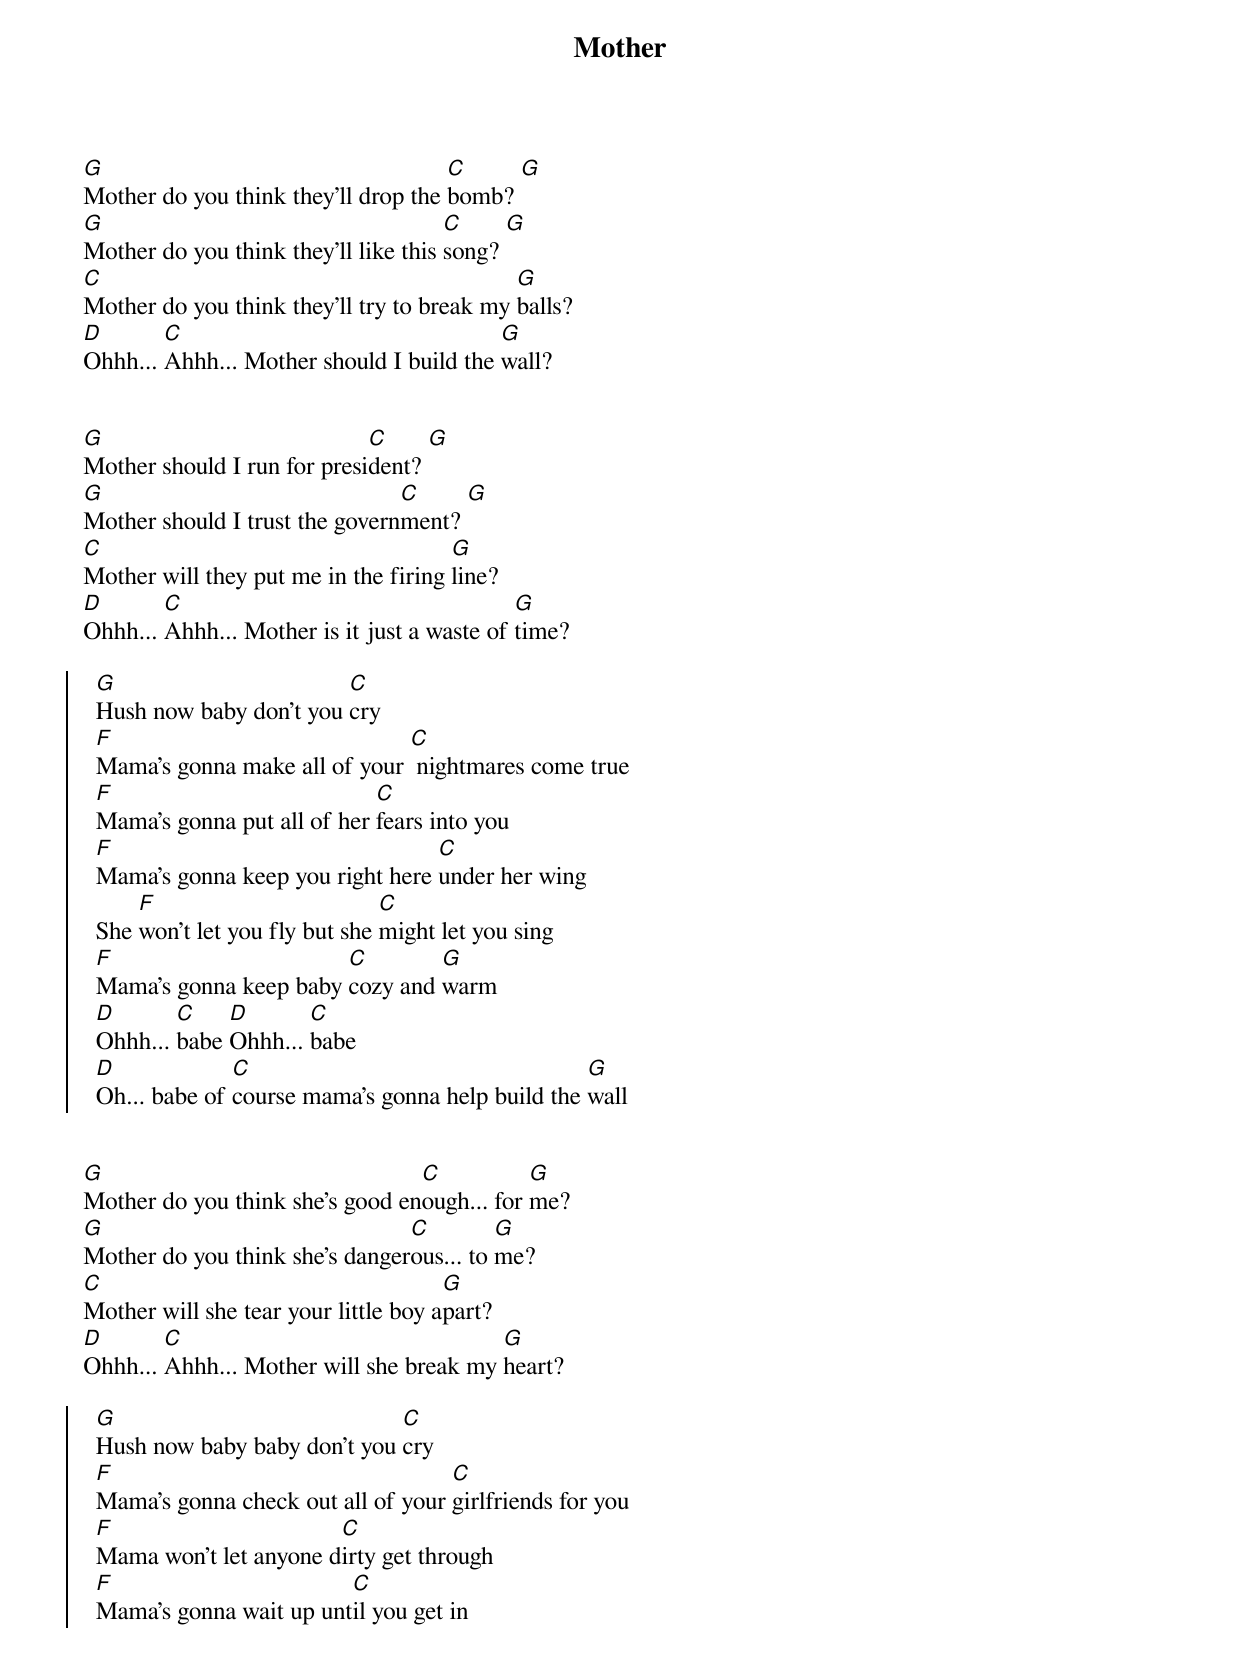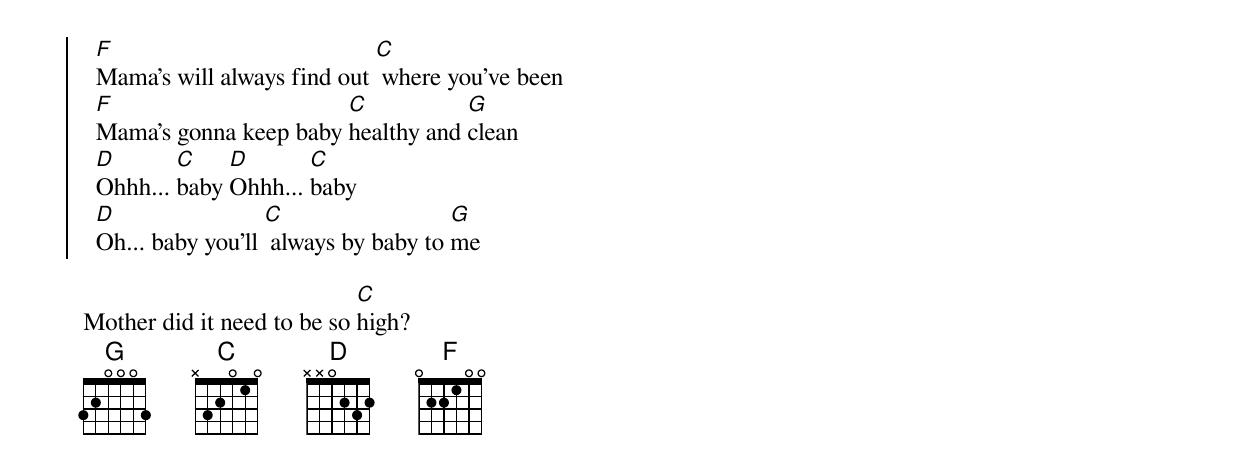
{title: Mother}
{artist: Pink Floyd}
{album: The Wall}
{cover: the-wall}
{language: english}
{columns: 1}
{define: G frets 3 2 0 0 0 3}
{define: C frets X 3 2 0 1 0}
{define: D frets X X 0 2 3 2}
{define: F base-fret 1 frets 0 2 2 1 0 0}


[G]Mother do you think they'll drop the [C]bomb? [G]
[G]Mother do you think they'll like this [C]song? [G]
[C]Mother do you think they'll try to break my [G]balls?
[D]Ohhh... [C]Ahhh... Mother should I build the [G]wall?


[G]Mother should I run for presi[C]dent? [G]
[G]Mother should I trust the govern[C]ment? [G]
[C]Mother will they put me in the firing [G]line?
[D]Ohhh... [C]Ahhh... Mother is it just a waste of [G]time?

{start_of_chorus}
  [G]Hush now baby don't you [C]cry
  [F]Mama's gonna make all of your [C] nightmares come true
  [F]Mama's gonna put all of her [C]fears into you
  [F]Mama's gonna keep you right here [C]under her wing
  She [F]won't let you fly but she [C]might let you sing
  [F]Mama's gonna keep baby [C]cozy and [G]warm
  [D]Ohhh... [C]babe [D]Ohhh... [C]babe
  [D]Oh... babe of [C]course mama's gonna help build the [G]wall
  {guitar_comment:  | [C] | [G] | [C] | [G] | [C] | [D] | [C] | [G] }
{end_of_chorus}


[G]Mother do you think she's good en[C]ough... for [G]me?
[G]Mother do you think she's danger[C]ous... to [G]me?
[C]Mother will she tear your little boy a[G]part?
[D]Ohhh... [C]Ahhh... Mother will she break my [G]heart?

{start_of_chorus}
  [G]Hush now baby baby don't you [C]cry
  [F]Mama's gonna check out all of your [C]girlfriends for you
  [F]Mama won't let anyone d[C]irty get through
  [F]Mama's gonna wait up unt[C]il you get in
  [F]Mama's will always find out [C] where you've been
  [F]Mama's gonna keep baby [C]healthy and [G]clean
  [D]Ohhh... [C]baby [D]Ohhh... [C]baby
  [D]Oh... baby you'll [C] always by baby to [G]me
{end_of_chorus}

Mother did it need to be so [C]high?
